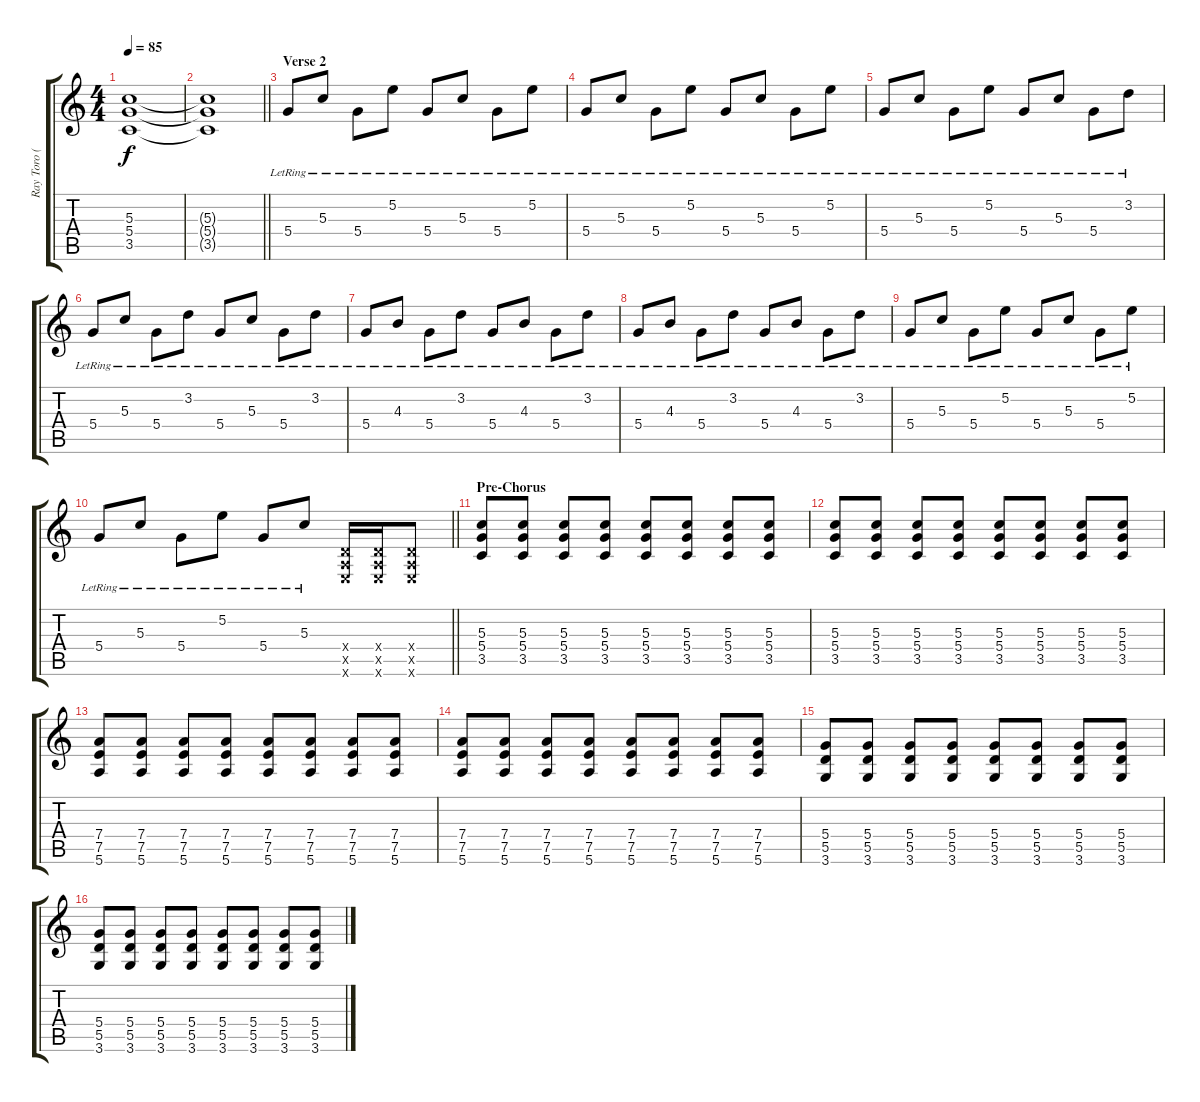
\track ("Ray Toro (Rhythm Guitar)" "Ray Toro (") {instrument electricguitarjazz}
\staff {score tabs}
\tuning (E4 B3 G3 D3 A2 E2) {hide}
\ts (4 4)
\tempo 85
\clef g2
\ks c
(5.3 5.4 3.5).1{dy f} |
\barLineRight lightlight
(5.3{t} 5.4{t} 3.5{t}).1 |
\section ("" "Verse 2")
5.4{lr}.8{instrument electricguitarjazz} 5.3{lr}.8 5.4{lr}.8 5.2{lr}.8 5.4{lr}.8 5.3{lr}.8 5.4{lr}.8 5.2{lr}.8 |
5.4{lr}.8 5.3{lr}.8 5.4{lr}.8 5.2{lr}.8 5.4{lr}.8 5.3{lr}.8 5.4{lr}.8 5.2{lr}.8 |
5.4{lr}.8 5.3{lr}.8 5.4{lr}.8 5.2{lr}.8 5.4{lr}.8 5.3{lr}.8 5.4{lr}.8 3.2{lr}.8 |
5.4{lr}.8 5.3{lr}.8 5.4{lr}.8 3.2{lr}.8 5.4{lr}.8 5.3{lr}.8 5.4{lr}.8 3.2{lr}.8 |
5.4{lr}.8 4.3{lr}.8 5.4{lr}.8 3.2{lr}.8 5.4{lr}.8 4.3{lr}.8 5.4{lr}.8 3.2{lr}.8 |
5.4{lr}.8 4.3{lr}.8 5.4{lr}.8 3.2{lr}.8 5.4{lr}.8 4.3{lr}.8 5.4{lr}.8 3.2{lr}.8 |
5.4{lr}.8 5.3{lr}.8 5.4{lr}.8 5.2{lr}.8 5.4{lr}.8 5.3{lr}.8 5.4{lr}.8 5.2{lr}.8 |
\barLineRight lightlight
5.4{lr}.8 5.3{lr}.8 5.4{lr}.8 5.2{lr}.8 5.4{lr}.8 5.3{lr}.8 (0.4{x} 0.5{x} 0.6{x}).16{instrument distortionguitar} (0.4{x} 0.5{x} 0.6{x}).16 (0.4{x} 0.5{x} 0.6{x}).8 |
\section ("" "Pre-Chorus")
(5.3 5.4 3.5).8{volume 10 instrument distortionguitar} (5.3 5.4 3.5).8 (5.3 5.4 3.5).8 (5.3 5.4 3.5).8 (5.3 5.4 3.5).8 (5.3 5.4 3.5).8 (5.3 5.4 3.5).8 (5.3 5.4 3.5).8 |
(5.3 5.4 3.5).8 (5.3 5.4 3.5).8 (5.3 5.4 3.5).8 (5.3 5.4 3.5).8 (5.3 5.4 3.5).8 (5.3 5.4 3.5).8 (5.3 5.4 3.5).8 (5.3 5.4 3.5).8 |
(7.4 7.5 5.6).8 (7.4 7.5 5.6).8 (7.4 7.5 5.6).8 (7.4 7.5 5.6).8 (7.4 7.5 5.6).8 (7.4 7.5 5.6).8 (7.4 7.5 5.6).8 (7.4 7.5 5.6).8 |
(7.4 7.5 5.6).8 (7.4 7.5 5.6).8 (7.4 7.5 5.6).8 (7.4 7.5 5.6).8 (7.4 7.5 5.6).8 (7.4 7.5 5.6).8 (7.4 7.5 5.6).8 (7.4 7.5 5.6).8 |
(5.4 5.5 3.6).8 (5.4 5.5 3.6).8 (5.4 5.5 3.6).8 (5.4 5.5 3.6).8 (5.4 5.5 3.6).8 (5.4 5.5 3.6).8 (5.4 5.5 3.6).8 (5.4 5.5 3.6).8 |
(5.4 5.5 3.6).8 (5.4 5.5 3.6).8 (5.4 5.5 3.6).8 (5.4 5.5 3.6).8 (5.4 5.5 3.6).8 (5.4 5.5 3.6).8 (5.4 5.5 3.6).8 (5.4 5.5 3.6).8
